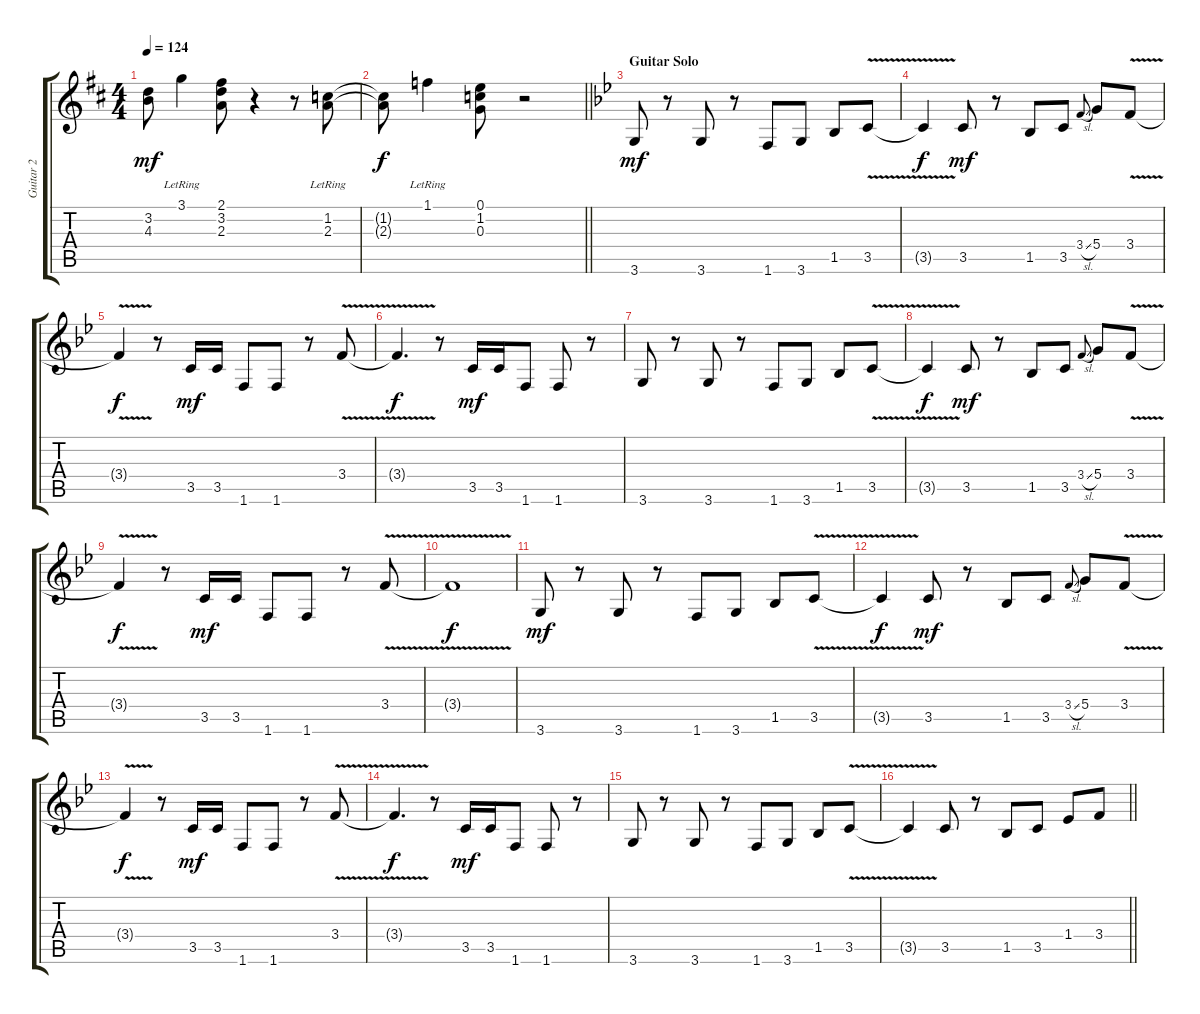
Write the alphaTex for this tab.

\track ("Guitar 2" "Guitar 2") {instrument electricguitarclean}
\staff {score tabs}
\tuning (E4 B3 G3 D3 A2 E2) {hide}
\ts (4 4)
\tempo 124
\clef g2
\ks d
(3.2{t} 4.3{t}).8{dy mf} 3.1{lr}.4 (2.1 3.2 2.3).8 r.4 r.8 (1.2{lr} 2.3{lr}).8 |
\barLineRight lightlight
(1.2{t} 2.3{t}).8{dy f} 1.1{lr}.4 (0.1 1.2 0.3).8 r.2 |
\section ("" "Guitar Solo")
\ks gminor
3.6.8{dy mf} r.8 3.6.8 r.8 1.6.8 3.6.8 1.5.8 3.5{v}.8 |
3.5{t}.4{dy f} 3.5.8{dy mf} r.8 1.5.8 3.5.8 3.4{sl}.8{gr onbeat} 5.4.8 3.4{v}.8 |
3.4{t}.4{dy f} r.8 3.5.16{dy mf} 3.5.16 1.6.8 1.6.8 r.8 3.4{v}.8 |
3.4{t}.4{d dy f} r.8 3.5.16{dy mf} 3.5.16 1.6.8 1.6.8 r.8 |
3.6.8 r.8 3.6.8 r.8 1.6.8 3.6.8 1.5.8 3.5{v}.8 |
3.5{t}.4{dy f} 3.5.8{dy mf} r.8 1.5.8 3.5.8 3.4{sl}.8{gr onbeat} 5.4.8 3.4{v}.8 |
3.4{t}.4{dy f} r.8 3.5.16{dy mf} 3.5.16 1.6.8 1.6.8 r.8 3.4{v}.8 |
3.4{t}.1{dy f} |
3.6.8{dy mf} r.8 3.6.8 r.8 1.6.8 3.6.8 1.5.8 3.5{v}.8 |
3.5{t}.4{dy f} 3.5.8{dy mf} r.8 1.5.8 3.5.8 3.4{sl}.8{gr onbeat} 5.4.8 3.4{v}.8 |
3.4{t}.4{dy f} r.8 3.5.16{dy mf} 3.5.16 1.6.8 1.6.8 r.8 3.4{v}.8 |
3.4{t}.4{d dy f} r.8 3.5.16{dy mf} 3.5.16 1.6.8 1.6.8 r.8 |
3.6.8 r.8 3.6.8 r.8 1.6.8 3.6.8 1.5.8 3.5{v}.8 |
\barLineRight lightlight
3.5{t}.4 3.5.8 r.8 1.5.8 3.5.8 1.4.8 3.4.8
